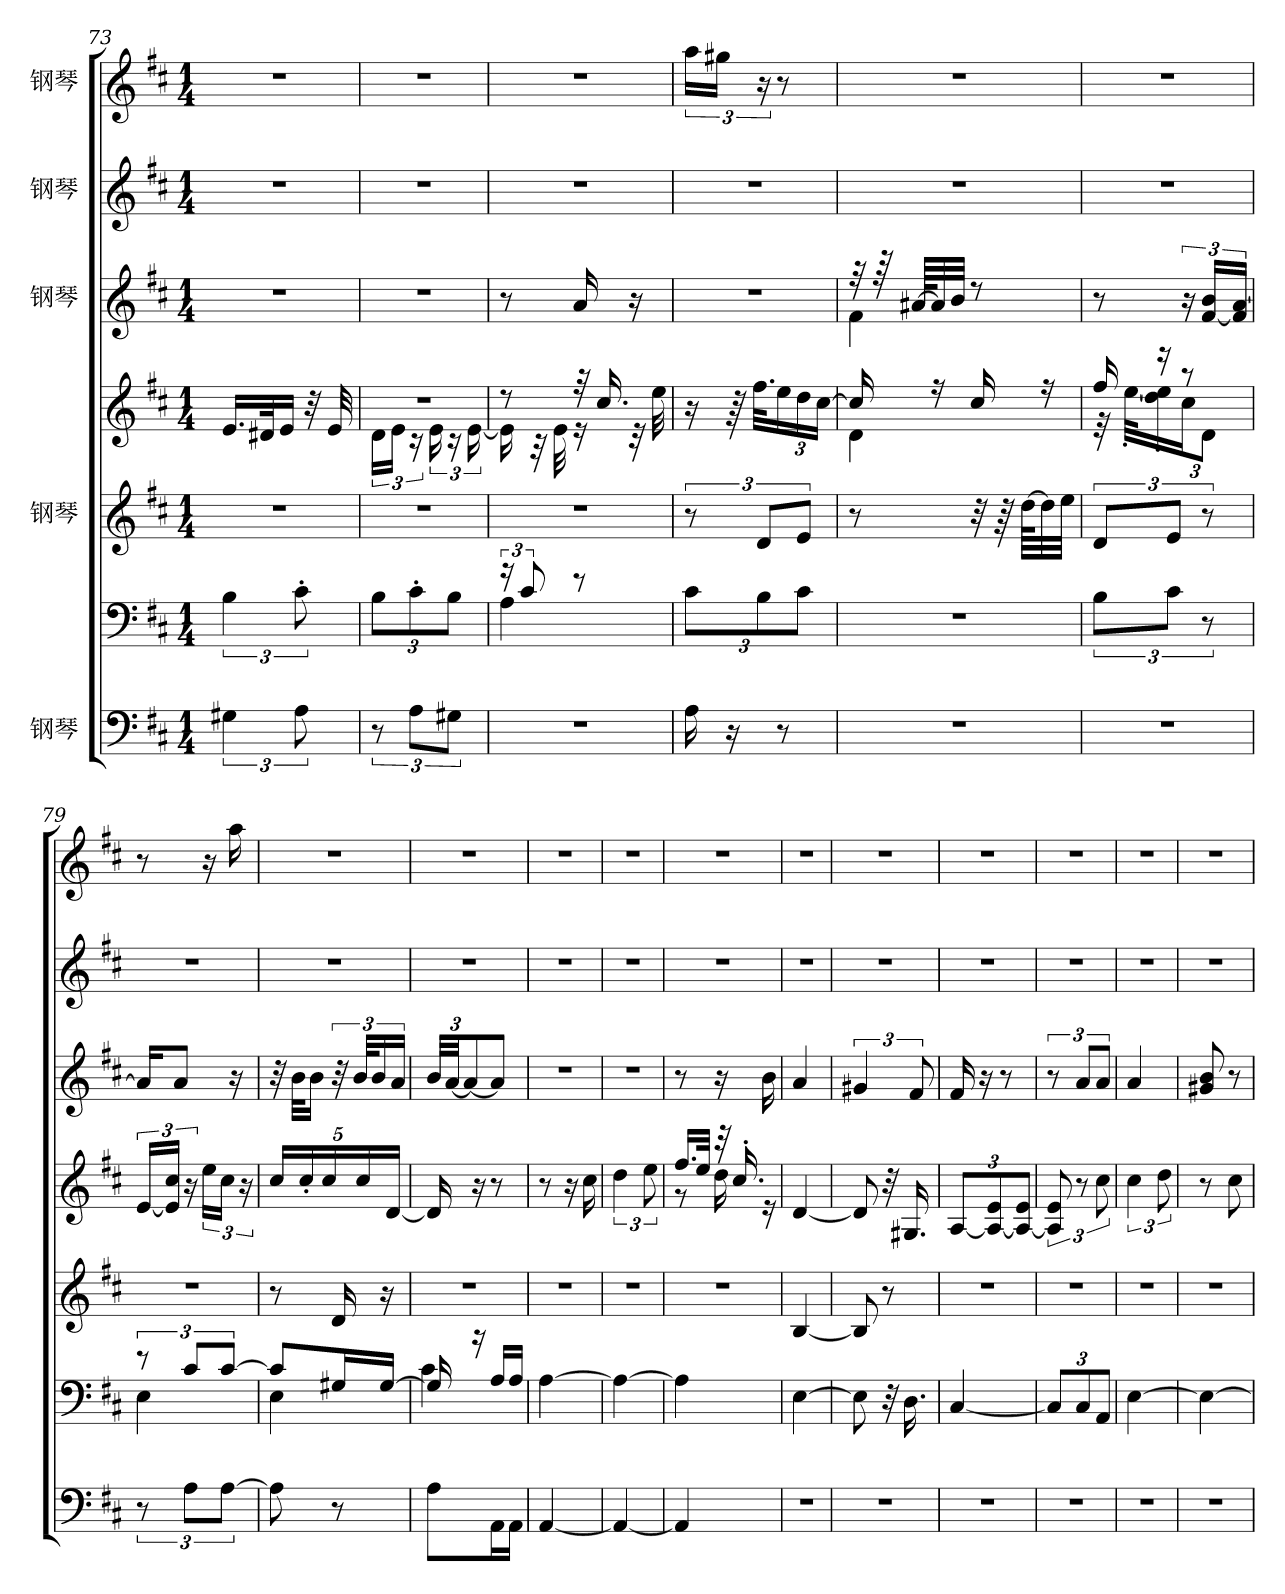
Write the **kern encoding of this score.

**kern	**kern	**kern	**kern	**kern	**kern	**kern
*part5	*part5	*part4	*part4	*part3	*part2	*part1
*staff7	*staff6	*staff5	*staff4	*staff3	*staff2	*staff1
*I"钢琴	*	*I"钢琴	*	*I"钢琴	*I"钢琴	*I"钢琴
!!LO:PB:g=z
*clefF4	*clefF4	*clefG2	*clefG2	*clefG2	*clefG2	*clefG2
*k[f#c#]	*k[f#c#]	*k[f#c#]	*k[f#c#]	*k[f#c#]	*k[f#c#]	*k[f#c#]
*M1/4	*M1/4	*M1/4	*M1/4	*M1/4	*M1/4	*M1/4
=73	=73	=73	=73	=73	=73	=73
6G#X\	6B\	4r	16.e/LL	4r	4r	4r
.	.	.	32d#X/K	.	.	.
.	.	.	16e/JJ	.	.	.
12A\	12c#'\	.	.	.	.	.
.	.	.	32r	.	.	.
.	.	.	32e/	.	.	.
=74	=74	=74	=74	=74	=74	=74
*	*Xbrackettup	*	*	*	*	*
*	*	*	*^	*	*	*
12r	12B\L	4r	4r	24d\LL	4r	4r	4r
.	.	.	.	24e\JJ	.	.	.
12A\L	12c#'\	.	.	24r	.	.	.
.	.	.	.	24e\	.	.	.
12G#X\J	12B\J	.	.	24r	.	.	.
.	.	.	.	[24e\	.	.	.
=75	=75	=75	=75	=75	=75	=75	=75
*	*brackettup	*	*	*	*	*	*
*	*^	*	*	*	*	*	*
4r	24r	4A\	4r	8r	16e\]	8r	4r	4r
.	12c#/	.	.	.	.	.	.	.
.	.	.	.	.	32r	.	.	.
.	.	.	.	.	32e\	.	.	.
.	8r	.	.	32r	16r	16a/	.	.
.	.	.	.	16.cc#/	.	.	.	.
.	.	.	.	.	32r	16r	.	.
.	.	.	.	.	32ee\	.	.	.
*	*v	*v	*	*v	*v	*	*	*
=76	=76	=76	=76	=76	=76	=76
*	*Xbrackettup	*	*	*	*	*
16A\	12c#\L	12r	16r	4r	4r	24aa\LL
.	.	.	.	.	.	24gg#X\JJ
16r	.	.	64r	.	.	.
.	.	.	32.ff#\KLL	.	.	.
.	12B\	12d/L	.	.	.	24r
*	*	*	*Xbrackettup	*	*	*
8r	.	.	24ee\	.	.	8r
.	12c#\J	12e/J	24dd\	.	.	.
.	.	.	[24cc#\JJ	.	.	.
!!LO:PB:g=z
=77	=77	=77	=77	=77	=77	=77
*	*	*	*^	*^	*	*
4r	4r	8r	16cc#/]	4d\	32r	4f#\	4r	4r
.	.	.	.	.	64r	.	.	.
.	.	.	.	.	[64a#X/KLLL	.	.	.
.	.	.	16r	.	32a#/]	.	.	.
.	.	.	.	.	32b/JJJ	.	.	.
.	.	32r	16cc#/	.	8r	.	.	.
.	.	64r	.	.	.	.	.	.
.	.	[64dd\KLLL	.	.	.	.	.	.
.	.	32dd\]	16r	.	.	.	.	.
.	.	32ee\JJJ	.	.	.	.	.	.
*	*	*	*	*	*v	*v	*	*
=78	=78	=78	=78	=78	=78	=78	=78
*	*brackettup	*	*	*	*	*	*
4r	12B\L	12d/L	16ff#/	32r	8r	4r	4r
.	.	.	.	[32ee'\KLL	.	.	.
.	.	.	16r	16dd\' 16ee\]'	.	.	.
.	12c#\J	12e/J	.	.	.	.	.
.	.	.	8r	24cc#\J	24r	.	.
.	12r	12r	.	12d\J	[24f#/ 24b/LL	.	.
.	.	.	.	.	24f#/] [24a/JJ	.	.
*	*	*	*v	*v	*	*	*
=79	=79	=79	=79	=79	=79	=79
*	*^	*	*	*	*	*
*	*	*	*	*brackettup	*	*	*
12r	12r	4E\	4r	[24e/LL	16a/KL]	4r	8r
.	.	.	.	24e/] 24cc#/JJ	.	.	.
.	.	.	.	.	8a/J	.	.
12A\L	12c#/L	.	.	24r	.	.	.
.	.	.	.	24ee\LL	.	.	16r
[12A\J	[12c#/J	.	.	24cc#\JJ	.	.	.
.	.	.	.	.	16r	.	16aa\
.	.	.	.	24r	.	.	.
=80	=80	=80	=80	=80	=80	=80	=80
*	*	*	*	*Xbrackettup	*	*	*
8A\]	8c#/L]	4E\	8r	20cc#/LL	32r	4r	4r
.	.	.	.	.	32b\KLL	.	.
.	.	.	.	20cc#'/	.	.	.
.	.	.	.	.	16b\JJ	.	.
.	.	.	.	20cc#/	.	.	.
8r	16G#X/L	.	16d/	.	48r	.	.
.	.	.	.	.	48b/KLL	.	.
.	.	.	.	20cc#/	.	.	.
.	.	.	.	.	24b/	.	.
.	[16G#/JJ	.	16r	.	.	.	.
.	.	.	.	[20d/JJ	.	.	.
.	.	.	.	.	24a/JJ	.	.
=81	=81	=81	=81	=81	=81	=81	=81
*	*	*	*	*	*Xbrackettup	*	*
8A\L	16G#/]	4c#\	4r	16d/]	48b/LLL	4r	4r
.	.	.	.	.	[48a/JJ	.	.
.	.	.	.	.	12a/_	.	.
.	16r	.	.	16r	.	.	.
16AA\L	16A/LL	.	.	8r	8a/J]	.	.
16AA\JJ	16A/JJ	.	.	.	.	.	.
*	*v	*v	*	*	*	*	*
!!LO:PB:g=z
=82	=82	=82	=82	=82	=82	=82
[4AA/	[4A\	4r	8r	4r	4r	4r
.	.	.	16r	.	.	.
.	.	.	16cc#\	.	.	.
=83	=83	=83	=83	=83	=83	=83
*	*	*	*brackettup	*	*	*
4AA/_	4A\_	4r	6dd\	4r	4r	4r
.	.	.	12ee\	.	.	.
=84	=84	=84	=84	=84	=84	=84
*	*	*	*^	*	*	*
4AA/]	4A\]	4r	16.ff#/LL	8r	8r	4r	4r
.	.	.	32ee/JJk	.	.	.	.
.	.	.	32r	16dd\	16r	.	.
.	.	.	16.cc#'/	.	.	.	.
.	.	.	.	16r	16b\	.	.
*	*	*	*v	*v	*	*	*
=85	=85	=85	=85	=85	=85	=85
4r	[4E\	[4B/	[4d/	4a/	4r	4r
=86	=86	=86	=86	=86	=86	=86
*	*	*	*	*brackettup	*	*
4r	8E\]	8B/]	8d/]	6g#X/	4r	4r
.	32r	8r	32r	.	.	.
.	16.D\	.	16.G#X/	.	.	.
.	.	.	.	12f#/	.	.
=87	=87	=87	=87	=87	=87	=87
*	*	*	*Xbrackettup	*	*	*
4r	[4C#/	4r	[12A/L	16f#/	4r	4r
.	.	.	.	16r	.	.
.	.	.	12A/_ 12e/	.	.	.
.	.	.	.	8r	.	.
.	.	.	12A/_ 12e/J	.	.	.
=88	=88	=88	=88	=88	=88	=88
*	*Xbrackettup	*	*brackettup	*	*	*
4r	12C#/L]	4r	12A/] 12e/	12r	4r	4r
.	12C#/	.	12r	12a/L	.	.
.	12AA/J	.	12cc#\	12a/J	.	.
=89	=89	=89	=89	=89	=89	=89
4r	[4E\	4r	6cc#\	4a/	4r	4r
.	.	.	12dd\	.	.	.
=90	=90	=90	=90	=90	=90	=90
4r	4E\_	4r	8r	8g#X/ 8b/	4r	4r
.	.	.	8cc#\	8r	.	.
=	=	=	=	=	=	=
*-	*-	*-	*-	*-	*-	*-
